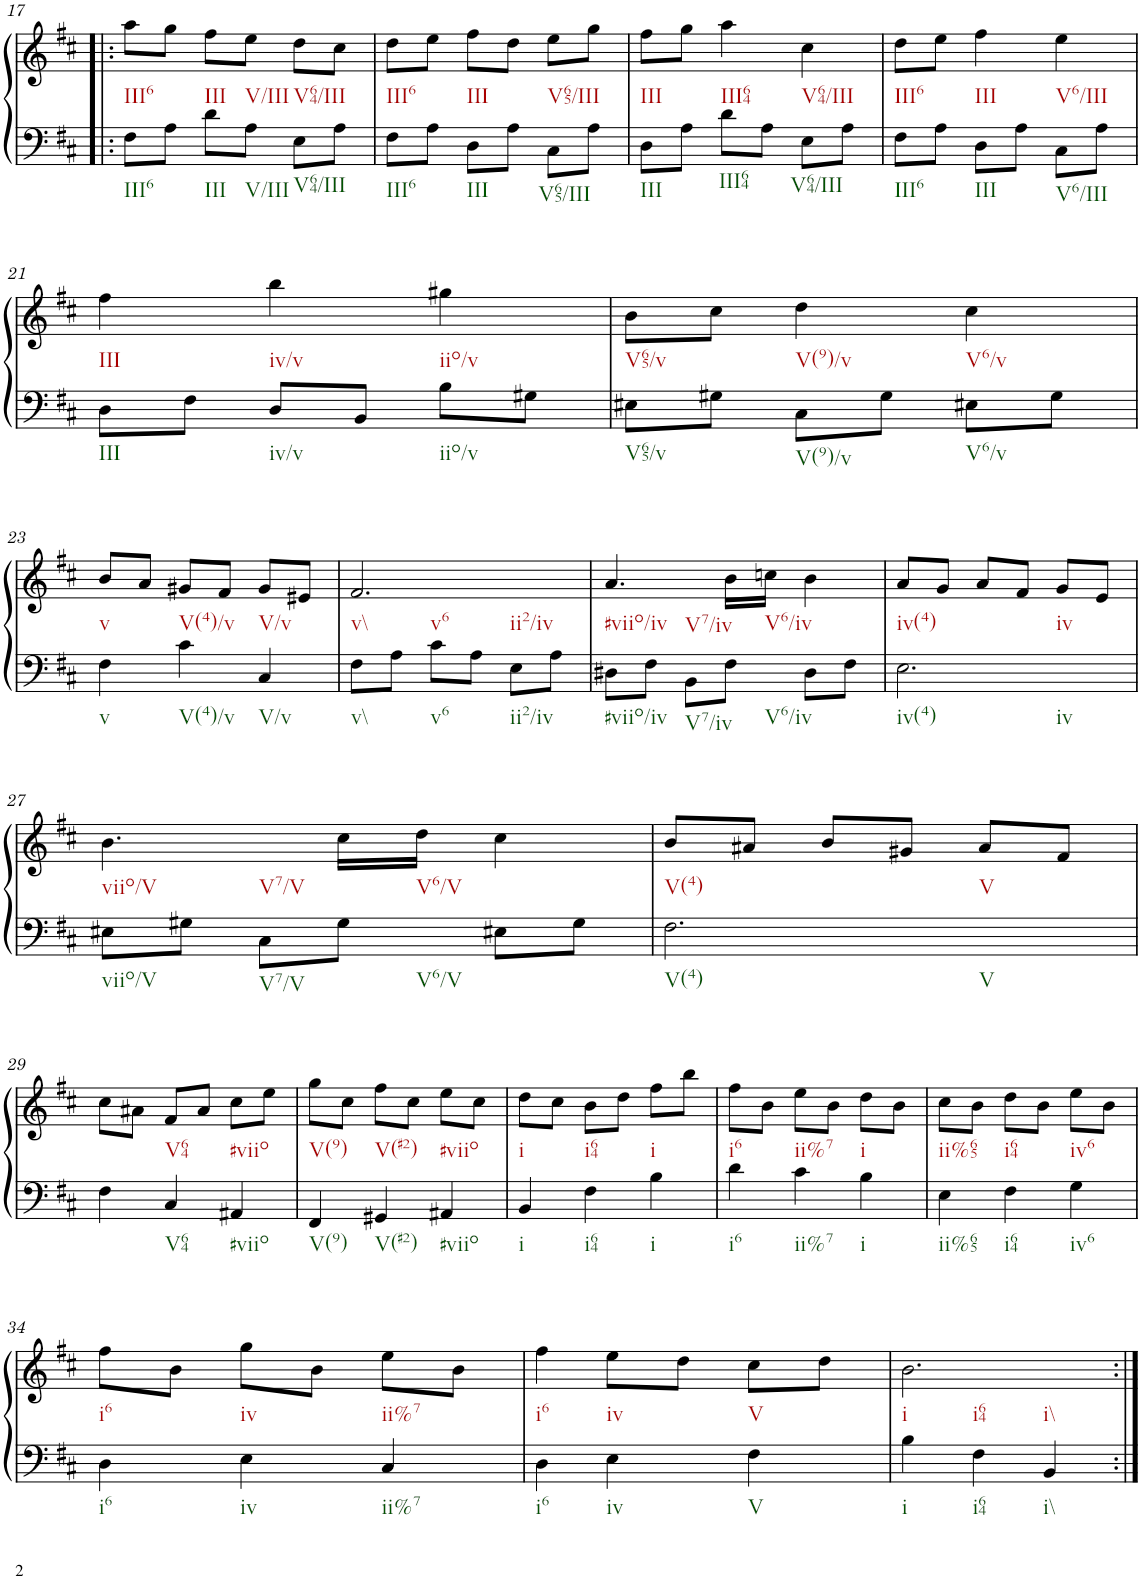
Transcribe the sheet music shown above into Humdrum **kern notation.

**kern	**kern
*part1	*part1
*staff2	*staff1
*I"Klavier linke Hand	*
!!LO:PB:g=z
*clefF4	*clefG2
*k[f#c#]	*k[f#c#]
*M3/4	*M3/4
=17!|:	=17!|:
8F#\L	8aa\L
8A\J	8gg\J
8d\L	8ff#\L
8A\J	8ee\J
8E\L	8dd\L
8A\J	8cc#\J
=18	=18
8F#\L	8dd\L
8A\J	8ee\J
8D\L	8ff#\L
8A\J	8dd\J
8C#\L	8ee\L
8A\J	8gg\J
=19	=19
8D\L	8ff#\L
8A\J	8gg\J
8d\L	4aa\
8A\J	.
8E\L	4cc#\
8A\J	.
=20	=20
8F#\L	8dd\L
8A\J	8ee\J
8D\L	4ff#\
8A\J	.
8C#\L	4ee\
8A\J	.
!!LO:LB:g=z
=21	=21
8D\L	4ff#\
8F#\J	.
8D/L	4bb\
8BB/J	.
8B\L	4gg#X\
8G#X\J	.
=22	=22
8E#X\L	8b\L
8G#X\J	8cc#\J
8C#\L	4dd\
8G#\J	.
8E#X\L	4cc#\
8G#\J	.
!!LO:LB:g=z
=23	=23
4F#\	8b/L
.	8a/J
4c#\	8g#X/L
.	8f#/J
4C#/	8g#/L
.	8e#X/J
=24	=24
8F#\L	2.f#/
8A\J	.
8c#\L	.
8A\J	.
8E\L	.
8A\J	.
=25	=25
8D#X\L	4.a/
8F#\J	.
8BB\L	.
8F#\J	16b\LL
.	16ccn\JJ
8D#\L	4b\
8F#\J	.
=26	=26
2.E\	8a/L
.	8g/J
.	8a/L
.	8f#/J
.	8g/L
.	8e/J
!!LO:LB:g=z
=27	=27
8E#X\L	4.b\
8G#X\J	.
8C#\L	.
8G#\J	16cc#\LL
.	16dd\JJ
8E#X\L	4cc#\
8G#\J	.
=28	=28
2.F#\	8b/L
.	8a#X/J
.	8b/L
.	8g#X/J
.	8a#/L
.	8f#/J
!!LO:LB:g=z
=29	=29
4F#\	8cc#\L
.	8a#X\J
4C#/	8f#/L
.	8a#/J
4AA#X/	8cc#\L
.	8ee\J
=30	=30
4FF#/	8gg\L
.	8cc#\J
4GG#X/	8ff#\L
.	8cc#\J
4AA#X/	8ee\L
.	8cc#\J
=31	=31
4BB/	8dd\L
.	8cc#\J
4F#\	8b\L
.	8dd\J
4B\	8ff#\L
.	8bb\J
=32	=32
4d\	8ff#\L
.	8b\J
4c#\	8ee\L
.	8b\J
4B\	8dd\L
.	8b\J
=33	=33
4E\	8cc#\L
.	8b\J
4F#\	8dd\L
.	8b\J
4G\	8ee\L
.	8b\J
!!LO:LB:g=z
=34	=34
4D\	8ff#\L
.	8b\J
4E\	8gg\L
.	8b\J
4C#/	8ee\L
.	8b\J
=35	=35
4D\	4ff#\
4E\	8ee\L
.	8dd\J
4F#\	8cc#\L
.	8dd\J
=36	=36
4B\	2.b\
4F#\	.
4BB/	.
=:|!	=:|!
*-	*-
